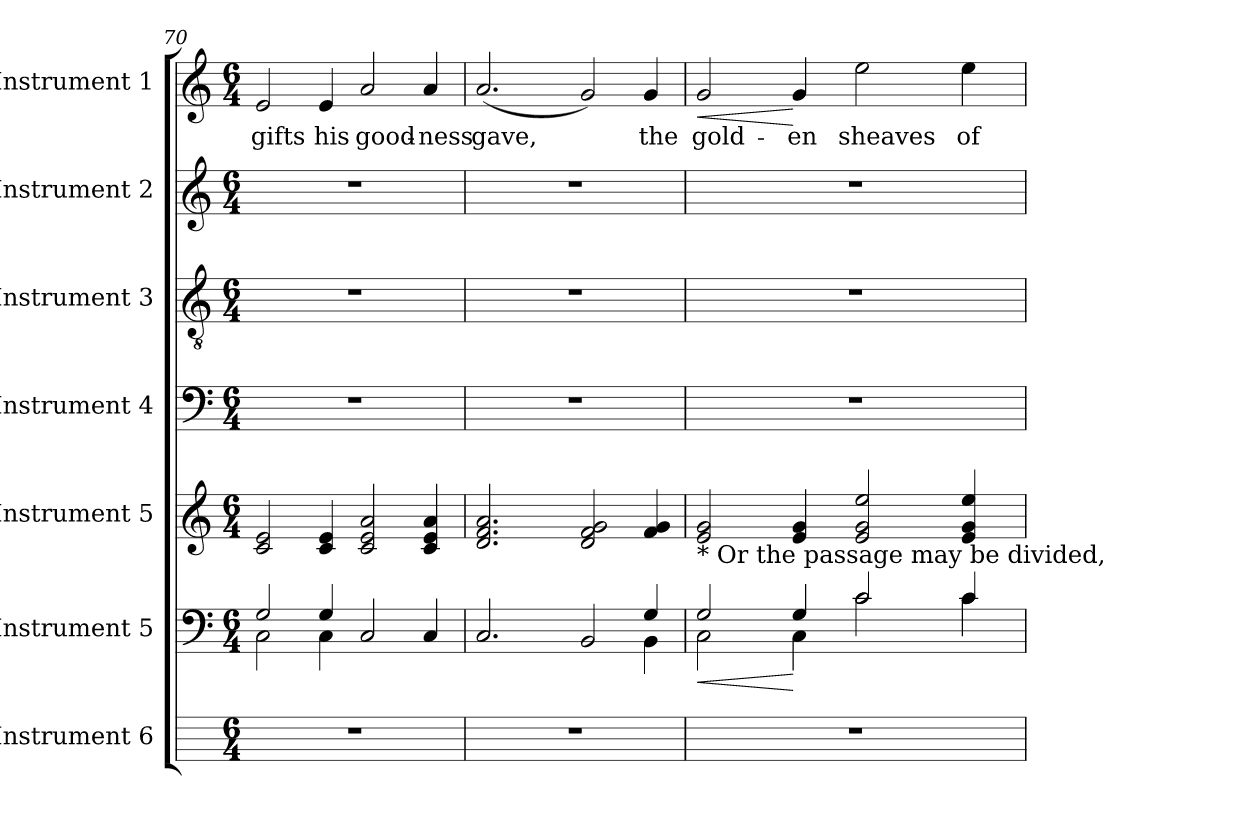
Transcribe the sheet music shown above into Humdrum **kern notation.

**kern	**kern	**dynam	**kern	**kern	**kern	**kern	**kern	**text	**dynam
*part7	*part6	*part6	*part5	*part4	*part3	*part2	*part1	*part1	*part1
*staff7	*staff6	*staff6	*staff5	*staff4	*staff3	*staff2	*staff1	*staff1	*staff1
*I"Instrument 6	*I"Instrument 5	*	*I"Instrument 5	*I"Instrument 4	*I"Instrument 3	*I"Instrument 2	*I"Instrument 1	*	*
*	*clefF4	*	*clefG2	*clefF4	*clefGv2	*clefG2	*clefG2	*	*
*k[]	*k[]	*	*k[]	*k[]	*k[]	*k[]	*k[]	*	*
*C:	*C:	*	*C:	*C:	*C:	*C:	*C:	*	*
*M6/4	*M6/4	*	*M6/4	*M6/4	*M6/4	*M6/4	*M6/4	*	*
=70	=70	=70	=70	=70	=70	=70	=70	=70	=70
*	*^	*	*	*	*	*	*	*	*
!	!	!	!	!	!	!	!	!	!LO:LY:b:cj	!
1.r	2G/	2C\	.	2e/ 2c/	1.r	1.r	1.r	2e/	gifts	.
!	!	!	!	!	!	!	!	!	!LO:LY:b:cj	!
.	4G/	4C\	.	4c/ 4e/	.	.	.	4e/	his	.
!	!	!	!	!	!	!	!	!	!LO:LY:b:cj	!
.	2C/	2.ryy	.	2e/ 2c/ 2a/	.	.	.	2a/	good-	.
!	!	!	!	!	!	!	!	!	!LO:LY:b:cj	!
.	4C/	.	.	4a/ 4e/ 4c/	.	.	.	4a/	-ness	.
!!LO:PB:g=z
=71	=71	=71	=71	=71	=71	=71	=71	=71	=71	=71
!	!	!	!	!	!	!	!	!	!LO:LY:b:cj	!
1.r	2.C/	4ryy	.	2.a/ 2.d/ 2.f/	1.r	1.r	1.r	(<2.a/	gave,	.
!	!	!	!	!	!	!	!	!	!LO:LY:b:cj	!
*	*v	*v	*	*	*	*	*	*	*	*
.	2BB/	.	2f/ 2d/ 2g/	.	.	.	2g/)	.	.
*	*^	*	*	*	*	*	*	*	*
!	!	!	!	!	!	!	!	!	!LO:LY:b:cj	!
.	4G/	4BB\	.	4f/ 4g/	.	.	.	4g/	the	.
=72	=72	=72	=72	=72	=72	=72	=72	=72	=72	=72
!	!	!	!	!LO:TX:b:t=* Or the passage may be divided,	!	!	!	!	!	!
!	!	!	!LO:HP:b	!	!	!	!	!	!LO:LY:b:cj	!LO:HP:b
1.r	2G/	2C\	<	2e/ 2g/	1.r	1.r	1.r	2g/	gold-	<
!	!	!	!	!	!	!	!	!	!LO:LY:b:cj	!
.	4G/	4C\	[	4g/ 4e/	.	.	.	4g/	-en	[
!	!	!	!	!	!	!	!	!	!LO:LY:b:cj	!
.	2c/	2c\	.	2g/ 2e/ 2ee/	.	.	.	2ee\	sheaves	.
!	!	!	!	!	!	!	!	!	!LO:LY:b:cj	!
.	4c/	4c\	.	4ee/ 4g/ 4e/	.	.	.	4ee\	of	.
*	*v	*v	*	*	*	*	*	*	*	*
=	=	=	=	=	=	=	=	=	=
*-	*-	*-	*-	*-	*-	*-	*-	*-	*-
